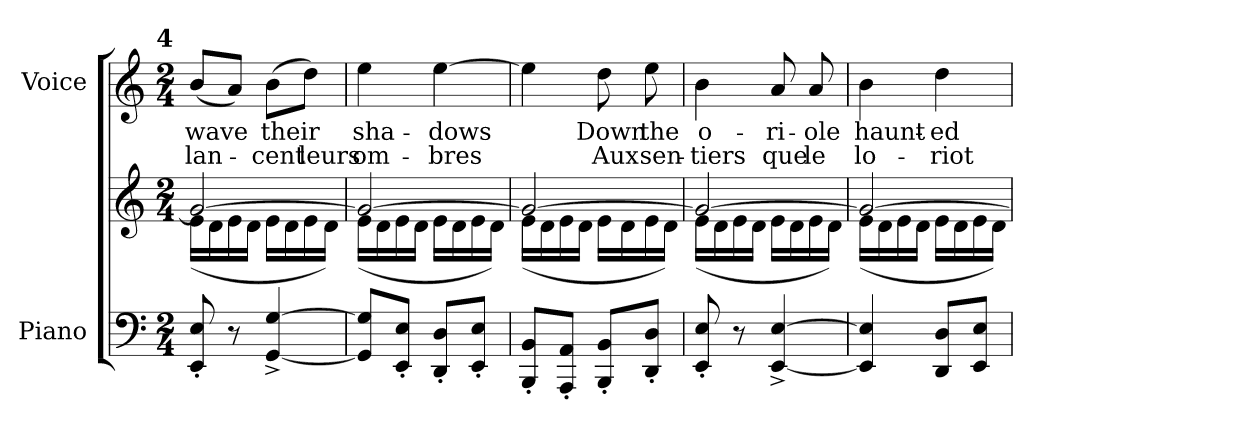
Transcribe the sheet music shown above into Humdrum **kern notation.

**kern	**kern	**kern	**text	**text
*part2	*part2	*part1	*part1	*part1
*staff3	*staff2	*staff1	*staff1	*staff1
*I"Piano	*	*I"Voice	*	*
*I'Pno	*	*	*	*
*clefF4	*clefG2	*clefG2	*	*
*k[]	*k[]	*k[]	*	*
*M2/4	*M2/4	*M2/4	*	*
!!LO:REH:place=s1:a:B:enc=none:fs=20:t=4
=41	=41	=41	=41	=41
*	*^	*	*	*
8EE/' 8E/'	2g/_	(16e\LL	(8b/L	wave	-lan-
.	.	16d\	.	.	.
8r	.	16e\	8a/J)	.	.
.	.	16d\JJ	.	.	.
[4GG/^ [4G/^	.	16e\LL	(8b\L	their	-cent
.	.	16d\	.	.	.
.	.	16e\	8dd\J)	.	leurs
.	.	16d\JJ)	.	.	.
=42	=42	=42	=42	=42	=42
8GG/] 8G/]L	2g/_	(16e\LL	4ee\	sha-	om-
.	.	16d\	.	.	.
8EE/' 8E/'J	.	16e\	.	.	.
.	.	16d\JJ	.	.	.
8DD/' 8D/'L	.	16e\LL	[4ee\	-dows	-bres
.	.	16d\	.	.	.
8EE/' 8E/'J	.	16e\	.	.	.
.	.	16d\JJ)	.	.	.
=43	=43	=43	=43	=43	=43
8BBB/' 8BB/'L	2g/_	(16e\LL	4ee\]	.	.
.	.	16d\	.	.	.
8AAA/' 8AA/'J	.	16e\	.	.	.
.	.	16d\JJ	.	.	.
8BBB/' 8BB/'L	.	16e\LL	8dd\	Down	Aux
.	.	16d\	.	.	.
8DD/' 8D/'J	.	16e\	8ee\	the	sen-
.	.	16d\JJ)	.	.	.
=44	=44	=44	=44	=44	=44
8EE/' 8E/'	2g/_	(16e\LL	4b\	o-	-tiers
.	.	16d\	.	.	.
8r	.	16e\	.	.	.
.	.	16d\JJ	.	.	.
[4EE/^ [4E/^	.	16e\LL	8a/	-ri-	que
.	.	16d\	.	.	.
.	.	16e\	8a/	-ole	le
.	.	16d\JJ)	.	.	.
=45	=45	=45	=45	=45	=45
4EE/] 4E/]	2g/_	(16e\LL	4b\	haunt-	lo-
.	.	16d\	.	.	.
.	.	16e\	.	.	.
.	.	16d\JJ	.	.	.
8DD/ 8D/L	.	16e\LL	4dd\	-ed	-riot
.	.	16d\	.	.	.
8EE/ 8E/J	.	16e\	.	.	.
.	.	16d\JJ)	.	.	.
*	*v	*v	*	*	*
=	=	=	=	=
*-	*-	*-	*-	*-
